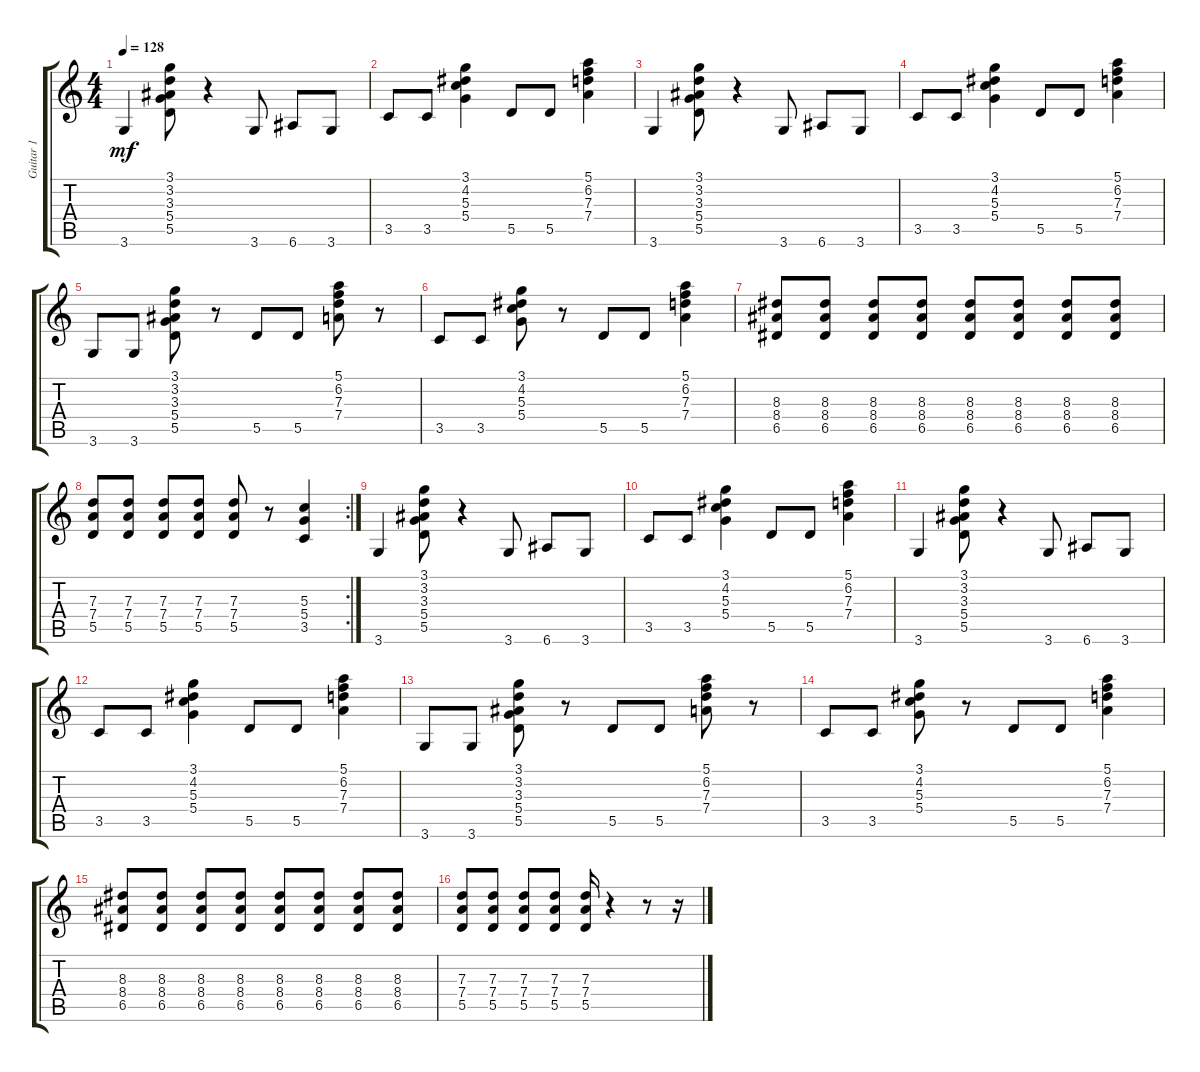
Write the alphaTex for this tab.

\track ("Guitar 1" "Guitar 1") {instrument distortionguitar}
\staff {score tabs}
\tuning (E4 B3 G3 D3 A2 E2) {hide}
\ts (4 4)
\tempo 128
\clef g2
\ks c
3.6.4{dy mf} (3.1 3.2 3.3 5.4 5.5).8 r.4 3.6.8 6.6.8 3.6.8 |
3.5.8 3.5.8 (3.1 4.2 5.3 5.4).4 5.5.8 5.5.8 (5.1 6.2 7.3 7.4).4 |
3.6.4 (3.1 3.2 3.3 5.4 5.5).8 r.4 3.6.8 6.6.8 3.6.8 |
3.5.8 3.5.8 (3.1 4.2 5.3 5.4).4 5.5.8 5.5.8 (5.1 6.2 7.3 7.4).4 |
3.6.8 3.6.8 (3.1 3.2 3.3 5.4 5.5).8 r.8 5.5.8 5.5.8 (5.1 6.2 7.3 7.4).8 r.8 |
3.5.8 3.5.8 (3.1 4.2 5.3 5.4).8 r.8 5.5.8 5.5.8 (5.1 6.2 7.3 7.4).4 |
(8.3 8.4 6.5).8 (8.3 8.4 6.5).8 (8.3 8.4 6.5).8 (8.3 8.4 6.5).8 (8.3 8.4 6.5).8 (8.3 8.4 6.5).8 (8.3 8.4 6.5).8 (8.3 8.4 6.5).8 |
\rc 2
(7.3 7.4 5.5).8 (7.3 7.4 5.5).8 (7.3 7.4 5.5).8 (7.3 7.4 5.5).8 (7.3 7.4 5.5).8 r.8 (5.3 5.4 3.5).4 |
3.6.4 (3.1 3.2 3.3 5.4 5.5).8 r.4 3.6.8 6.6.8 3.6.8 |
3.5.8 3.5.8 (3.1 4.2 5.3 5.4).4 5.5.8 5.5.8 (5.1 6.2 7.3 7.4).4 |
3.6.4 (3.1 3.2 3.3 5.4 5.5).8 r.4 3.6.8 6.6.8 3.6.8 |
3.5.8 3.5.8 (3.1 4.2 5.3 5.4).4 5.5.8 5.5.8 (5.1 6.2 7.3 7.4).4 |
3.6.8 3.6.8 (3.1 3.2 3.3 5.4 5.5).8 r.8 5.5.8 5.5.8 (5.1 6.2 7.3 7.4).8 r.8 |
3.5.8 3.5.8 (3.1 4.2 5.3 5.4).8 r.8 5.5.8 5.5.8 (5.1 6.2 7.3 7.4).4 |
(8.3 8.4 6.5).8 (8.3 8.4 6.5).8 (8.3 8.4 6.5).8 (8.3 8.4 6.5).8 (8.3 8.4 6.5).8 (8.3 8.4 6.5).8 (8.3 8.4 6.5).8 (8.3 8.4 6.5).8 |
(7.3 7.4 5.5).8 (7.3 7.4 5.5).8 (7.3 7.4 5.5).8 (7.3 7.4 5.5).8 (7.3 7.4 5.5).16 r.4 r.8 r.16
